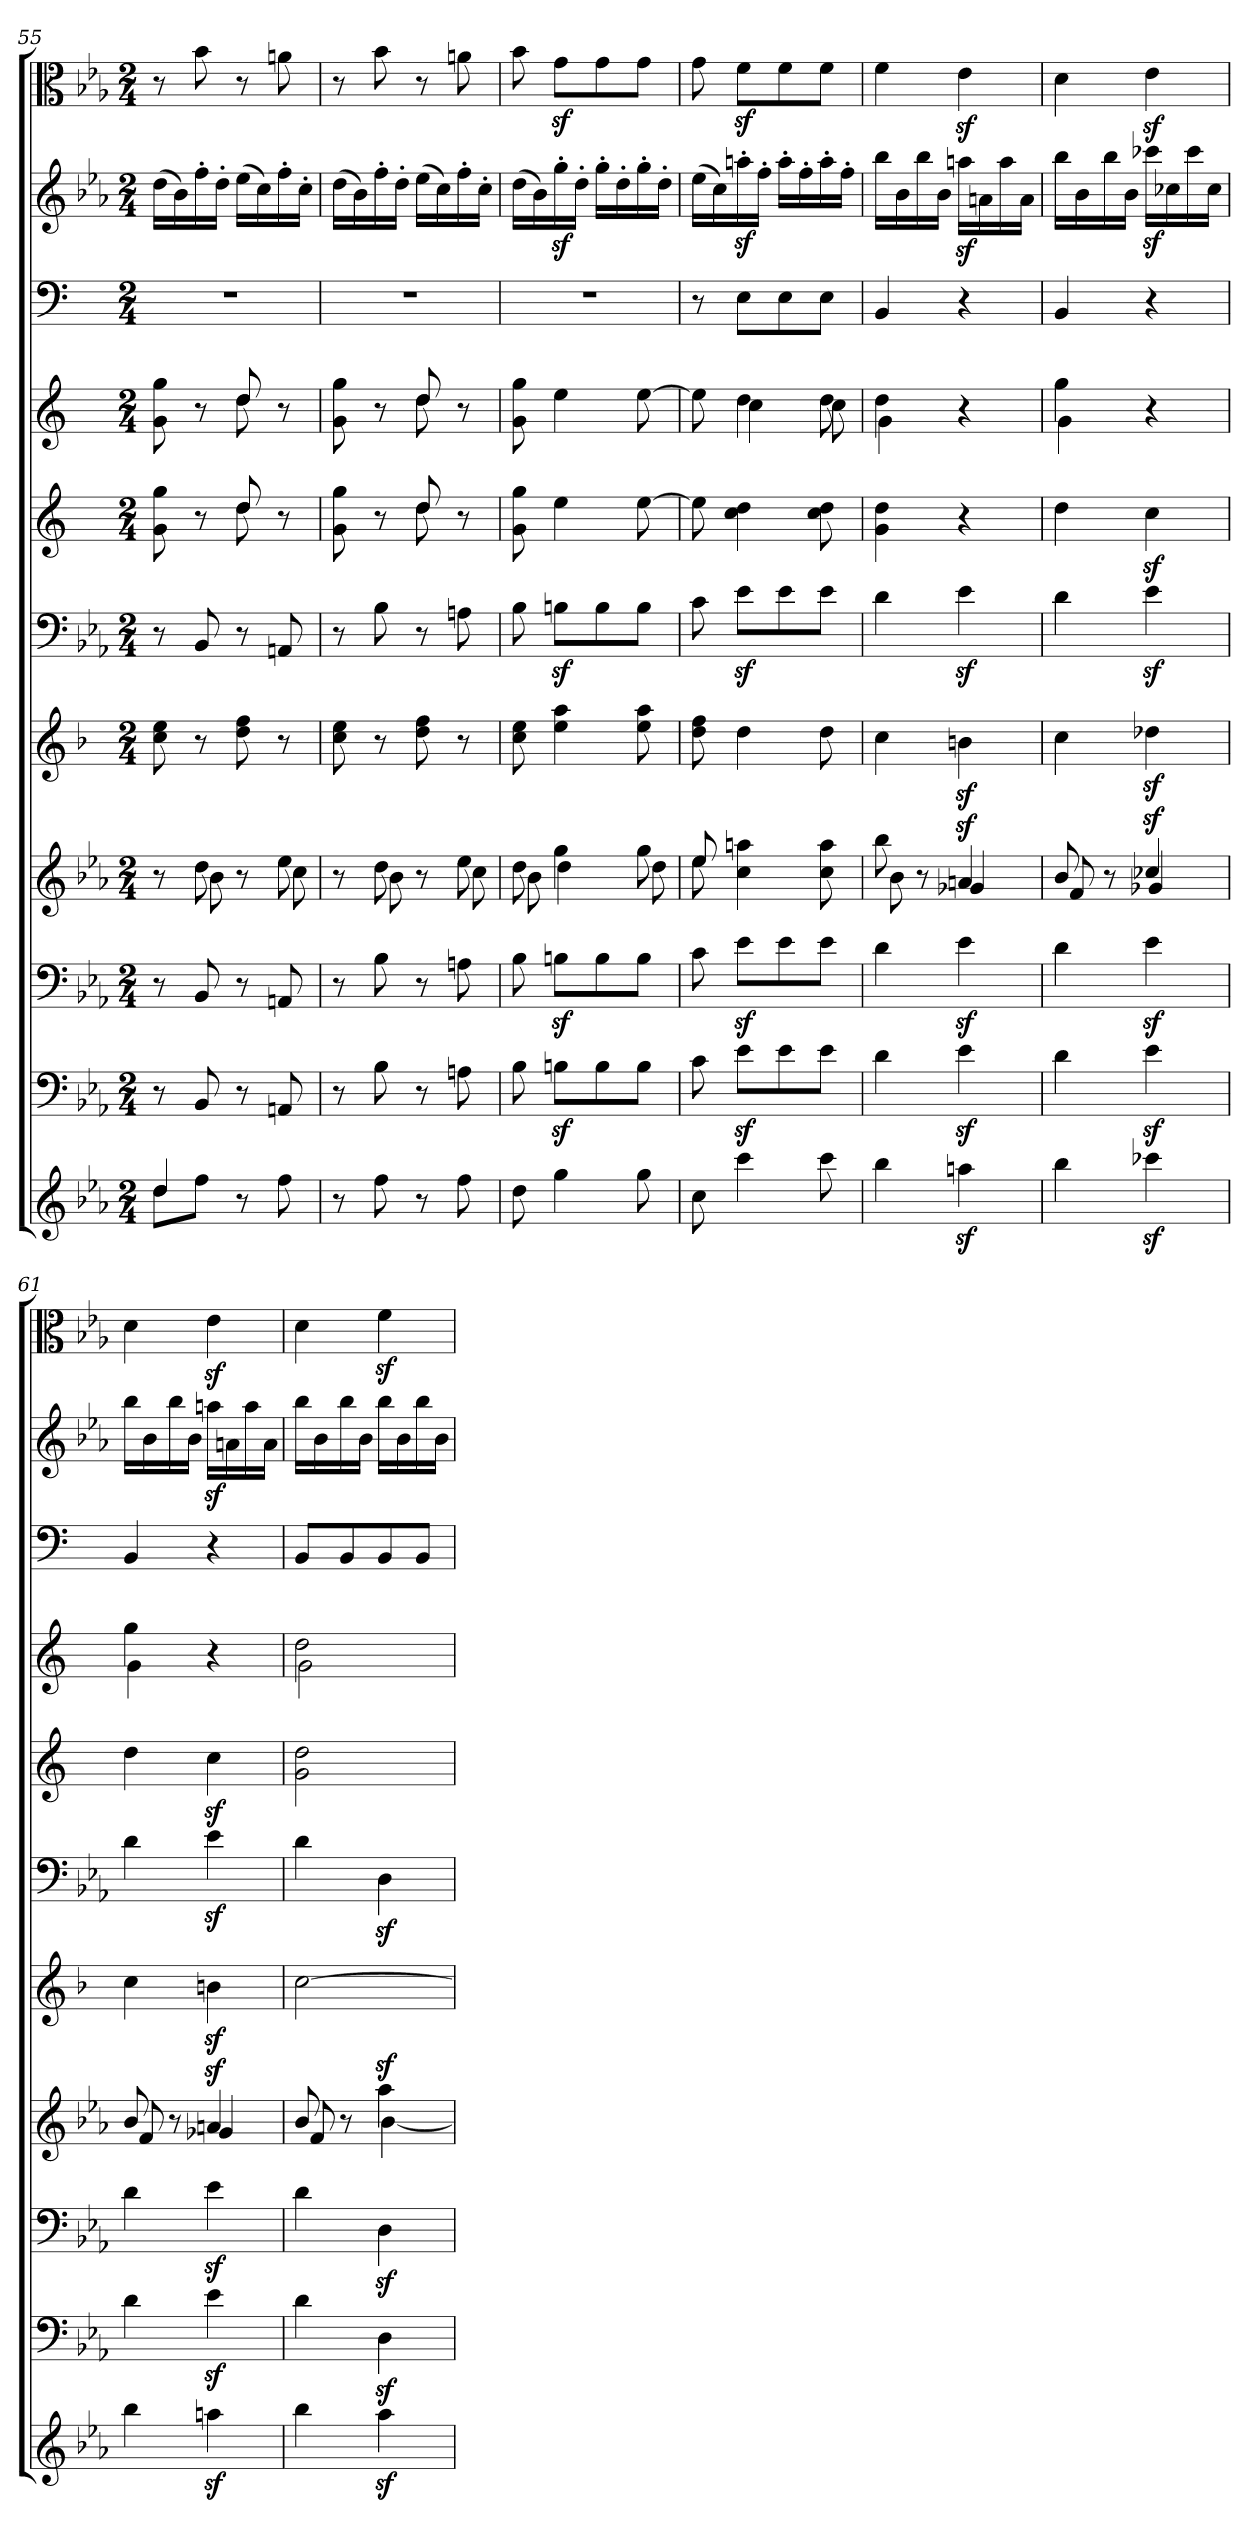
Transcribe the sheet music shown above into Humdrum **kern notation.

**kern	**kern	**kern	**kern	**kern	**kern	**kern	**kern	**kern	**kern	**kern
*part11	*part10	*part9	*part8	*part7	*part6	*part5	*part4	*part3	*part2	*part1
*staff11	*staff10	*staff9	*staff8	*staff7	*staff6	*staff5	*staff4	*staff3	*staff2	*staff1
*clefG2	*clefF4	*clefF4	*clefG2	*clefG2	*clefF4	*clefG2	*clefG2	*clefF4	*clefG2	*clefC3
*k[b-e-a-]	*k[b-e-a-]	*k[b-e-a-]	*k[b-e-a-]	*k[b-]	*k[b-e-a-]	*k[]	*k[]	*k[]	*k[b-e-a-]	*k[b-e-a-]
*E-:	*E-:	*E-:	*E-:	*	*E-:	*	*	*	*E-:	*E-:
*M2/4	*M2/4	*M2/4	*M2/4	*M2/4	*M2/4	*M2/4	*M2/4	*M2/4	*M2/4	*M2/4
=55	=55	=55	=55	=55	=55	=55	=55	=55	=55	=55
*^	*	*	*^	*	*	*^	*^	*	*	*
4dd/	8dd\L	8r	8r	8r	8ryy	8cc\ 8ee\	8r	8g\ 8gg\	4ryy	8g\ 8gg\	4ryy	2r	(16dd\LL	8r
.	.	.	.	.	.	.	.	.	.	.	.	.	16b-\)	.
.	8ff\J	8BB-/	8BB-/	8dd\	8b-\	8r	8BB-/	8r	.	8r	.	.	16ff'\	8b-\
.	.	.	.	.	.	.	.	.	.	.	.	.	16dd'\JJ	.
8r	4ryy	8r	8r	8r	8ryy	8dd\ 8ff\	8r	8dd/	8dd\	8dd/	8dd\	.	(16ee-\LL	8r
.	.	.	.	.	.	.	.	.	.	.	.	.	16cc\)	.
8ff\	.	8AAn/	8AAn/	8ee-\	8cc\	8r	8AAn/	8r	8ryy	8ryy	8r	.	16ff'\	8an\
.	.	.	.	.	.	.	.	.	.	.	.	.	16cc'\JJ	.
*v	*v	*	*	*	*	*	*	*	*	*	*	*	*	*
=56	=56	=56	=56	=56	=56	=56	=56	=56	=56	=56	=56	=56	=56
8r	8r	8r	8r	8ryy	8cc\ 8ee\	8r	8g\ 8gg\	4ryy	8g\ 8gg\	4ryy	2r	(16dd\LL	8r
.	.	.	.	.	.	.	.	.	.	.	.	16b-\)	.
8ff\	8B-\	8B-\	8dd\	8b-\	8r	8B-\	8r	.	8r	.	.	16ff'\	8b-\
.	.	.	.	.	.	.	.	.	.	.	.	16dd'\JJ	.
8r	8r	8r	8r	8ryy	8dd\ 8ff\	8r	8dd/	8dd\	8dd/	8dd\	.	(16ee-\LL	8r
.	.	.	.	.	.	.	.	.	.	.	.	16cc\)	.
8ff\	8An\	8An\	8ee-\	8cc\	8r	8An\	8r	8ryy	8ryy	8r	.	16ff'\	8an\
.	.	.	.	.	.	.	.	.	.	.	.	16cc'\JJ	.
*	*	*	*	*	*	*	*v	*v	*	*	*	*	*
*	*	*	*	*	*	*	*	*v	*v	*	*	*
=57	=57	=57	=57	=57	=57	=57	=57	=57	=57	=57	=57
8dd\	8B-\	8B-\	8dd\	8b-\	8cc\ 8ee\	8B-\	8g\ 8gg\	8g\ 8gg\	2r	(16dd\LL	8b-\
.	.	.	.	.	.	.	.	.	.	16b-\)	.
4gg\	8Bnz\L	8Bnz\L	4gg\	4dd\	4ee\ 4aa\	8Bnz\L	4ee\	4ee\	.	16ggz'\	8gz\L
.	.	.	.	.	.	.	.	.	.	16dd'\JJ	.
.	8B\	8B\	.	.	.	8B\	.	.	.	16gg'\LL	8g\
.	.	.	.	.	.	.	.	.	.	16dd'\	.
8gg\	8B\J	8B\J	8gg\	8dd\	8ee\ 8aa\	8B\J	[8ee\	[8ee\	.	16gg'\	8g\J
.	.	.	.	.	.	.	.	.	.	16dd'\JJ	.
=58	=58	=58	=58	=58	=58	=58	=58	=58	=58	=58	=58
*	*	*	*	*	*	*	*	*^	*	*	*
8cc\	8c\	8c\	8ee-/	8ee-\	8dd\ 8ff\	8c\	8ee\]	8ee\]	8ryy	8r	(16ee-\LL	8g\
.	.	.	.	.	.	.	.	.	.	.	16cc\)	.
4ccc\	8e-z\L	8e-z\L	4cc\ 4aan\	4.ryy	4dd\	8e-z\L	4cc\ 4dd\	4dd\	4cc\	8E\L	16aanz'\	8fz\L
.	.	.	.	.	.	.	.	.	.	.	16ff'\JJ	.
.	8e-\	8e-\	.	.	.	8e-\	.	.	.	8E\	16aa'\LL	8f\
.	.	.	.	.	.	.	.	.	.	.	16ff'\	.
8ccc\	8e-\J	8e-\J	8cc\ 8aa\	.	8dd\	8e-\J	8cc\ 8dd\	8dd\	8cc\	8E\J	16aa'\	8f\J
.	.	.	.	.	.	.	.	.	.	.	16ff'\JJ	.
=59	=59	=59	=59	=59	=59	=59	=59	=59	=59	=59	=59	=59
4bb-\	4d\	4d\	8bb-\	8b-\	4cc\	4d\	4g\ 4dd\	4dd\	4g\	4BB/	16bb-\LL	4f\
.	.	.	.	.	.	.	.	.	.	.	16b-\	.
.	.	.	8r	8ryy	.	.	.	.	.	.	16bb-\	.
.	.	.	.	.	.	.	.	.	.	.	16b-\JJ	.
4aanz\	4e-z\	4e-z\	4anz>/	4g-X/	4bnz\	4e-z\	4r	4r	4ryy	4r	16aanz\LL	4e-z\
.	.	.	.	.	.	.	.	.	.	.	16an\	.
.	.	.	.	.	.	.	.	.	.	.	16aa\	.
.	.	.	.	.	.	.	.	.	.	.	16a\JJ	.
=60	=60	=60	=60	=60	=60	=60	=60	=60	=60	=60	=60	=60
4bb-\	4d\	4d\	8b-/	8f/	4cc\	4d\	4dd\	4gg\	4g\	4BB/	16bb-\LL	4d\
.	.	.	.	.	.	.	.	.	.	.	16b-\	.
.	.	.	8r	8ryy	.	.	.	.	.	.	16bb-\	.
.	.	.	.	.	.	.	.	.	.	.	16b-\JJ	.
4ccc-Xz\	4e-z\	4e-z\	4cc-Xz>/	4g-X/	4dd-Xz\	4e-z\	4ccz\	4r	4ryy	4r	16ccc-Xz\LL	4e-z\
.	.	.	.	.	.	.	.	.	.	.	16cc-X\	.
.	.	.	.	.	.	.	.	.	.	.	16ccc-\	.
.	.	.	.	.	.	.	.	.	.	.	16cc-\JJ	.
=61	=61	=61	=61	=61	=61	=61	=61	=61	=61	=61	=61	=61
4bb-\	4d\	4d\	8b-/	8f/	4cc\	4d\	4dd\	4gg\	4g\	4BB/	16bb-\LL	4d\
.	.	.	.	.	.	.	.	.	.	.	16b-\	.
.	.	.	8r	8ryy	.	.	.	.	.	.	16bb-\	.
.	.	.	.	.	.	.	.	.	.	.	16b-\JJ	.
4aanz\	4e-z\	4e-z\	4anz>/	4g-X/	4bnz\	4e-z\	4ccz\	4r	4ryy	4r	16aanz\LL	4e-z\
.	.	.	.	.	.	.	.	.	.	.	16an\	.
.	.	.	.	.	.	.	.	.	.	.	16aa\	.
.	.	.	.	.	.	.	.	.	.	.	16a\JJ	.
=62	=62	=62	=62	=62	=62	=62	=62	=62	=62	=62	=62	=62
4bb-\	4d\	4d\	8b-/	8f/	[2cc\	4d\	2g\ 2dd\	2dd\	2g\	8BB/L	16bb-\LL	4d\
.	.	.	.	.	.	.	.	.	.	.	16b-\	.
.	.	.	8r	8ryy	.	.	.	.	.	8BB/	16bb-\	.
.	.	.	.	.	.	.	.	.	.	.	16b-\JJ	.
4aa-z\	4Dz\	4Dz\	4aa-z>\	[4b-\	.	4Dz\	.	.	.	8BB/	16bb-\LL	4fz\
.	.	.	.	.	.	.	.	.	.	.	16b-\	.
.	.	.	.	.	.	.	.	.	.	8BB/J	16bb-\	.
.	.	.	.	.	.	.	.	.	.	.	16b-\JJ	.
*	*	*	*v	*v	*	*	*	*v	*v	*	*	*
=	=	=	=	=	=	=	=	=	=	=
*-	*-	*-	*-	*-	*-	*-	*-	*-	*-	*-
